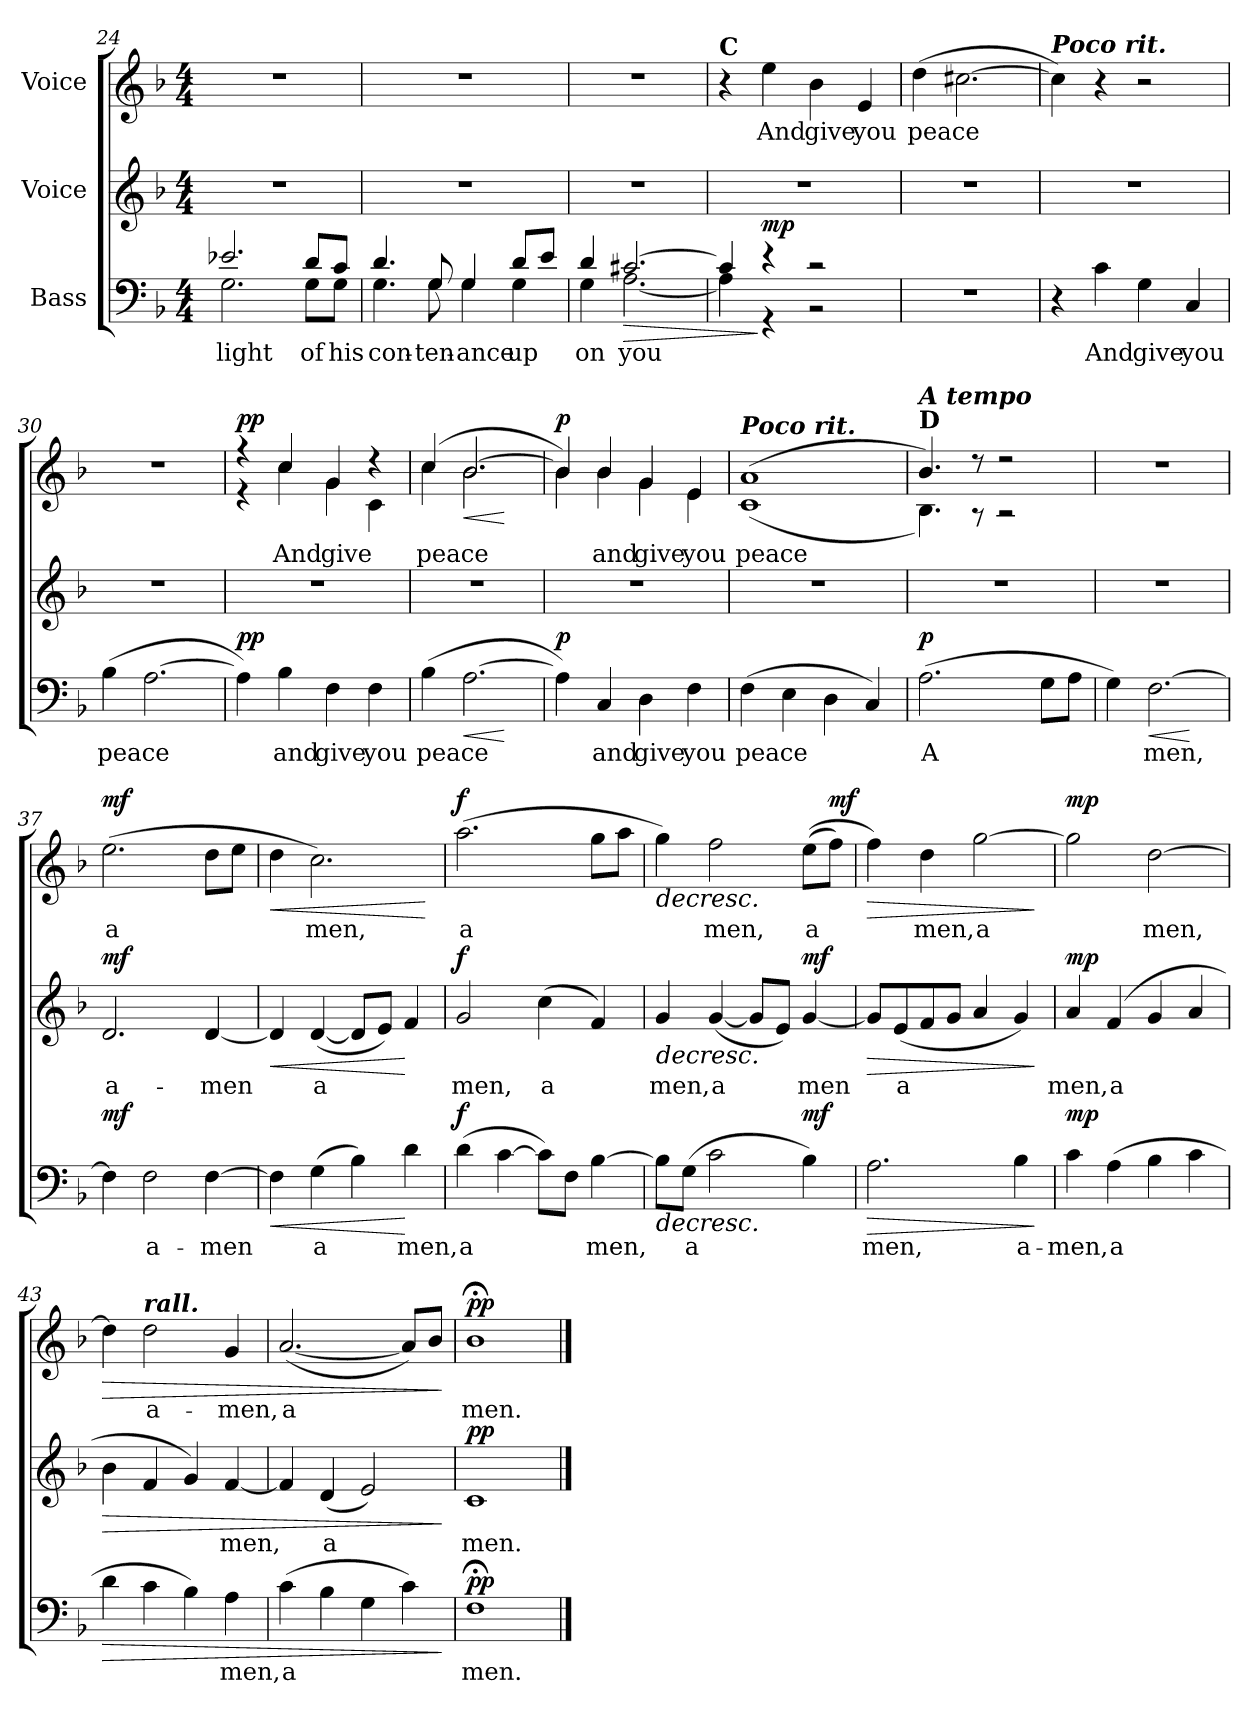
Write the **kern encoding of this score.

**kern	**text	**dynam	**kern	**text	**dynam	**kern	**text	**dynam
*part3	*part3	*part3	*part2	*part2	*part2	*part1	*part1	*part1
*staff3	*staff3	*staff3	*staff2	*staff2	*staff2	*staff1	*staff1	*staff1
*I"Bass	*	*	*I"Voice	*	*	*I"Voice	*	*
*clefF4	*	*	*clefG2	*	*	*clefG2	*	*
*k[b-]	*	*	*k[b-]	*	*	*k[b-]	*	*
*M4/4	*	*	*M4/4	*	*	*M4/4	*	*
=24	=24	=24	=24	=24	=24	=24	=24	=24
*^	*	*	*	*	*	*	*	*
2.e-X/	2.G\	light	.	1r	.	.	1r	.	.
8d/L	8G\L	of	.	.	.	.	.	.	.
8c/J	8G\J	his	.	.	.	.	.	.	.
=25	=25	=25	=25	=25	=25	=25	=25	=25	=25
4.d/	4.G\	con-	.	1r	.	.	1r	.	.
8G/	8G\	-ten-	.	.	.	.	.	.	.
4G/	4G\	-ance	.	.	.	.	.	.	.
8d/L	4G\	-up	.	.	.	.	.	.	.
8e/J	.	.	.	.	.	.	.	.	.
=26	=26	=26	=26	=26	=26	=26	=26	=26	=26
4d/	4G\	on	.	1r	.	.	1r	.	.
!	!	!	!LO:HP:b	!	!	!	!	!	!
[2.c#X/	[2.A\	you	>	.	.	.	.	.	.
!!LO:LB:g=z
=27	=27	=27	=27	=27	=27	=27	=27	=27	=27
!	!	!	!	!	!	!	!LO:TX:a:B:t=C	!	!
4c#/]	4A\]	.	.	1r	.	.	4r	.	.
!	!	!	!LO:DY:n=1:b	!	!	!	!	!	!
4r	4r	.	] mp	.	.	.	4ee\	And	.
2r	2r	.	.	.	.	.	4b-\	give	.
.	.	.	.	.	.	.	4e/	you	.
*v	*v	*	*	*	*	*	*	*	*
=28	=28	=28	=28	=28	=28	=28	=28	=28
1r	.	.	1r	.	.	(4dd\	peace	.
.	.	.	.	.	.	[2.cc#X\	.	.
=29	=29	=29	=29	=29	=29	=29	=29	=29
!	!	!	!	!	!	!LO:TX:a:Bi:t=Poco rit.	!	!
4r	.	.	1r	.	.	4cc#\])	.	.
4c\	And	.	.	.	.	4r	.	.
4G\	give	.	.	.	.	2r	.	.
4C/	you	.	.	.	.	.	.	.
=30	=30	=30	=30	=30	=30	=30	=30	=30
(4B-\	peace	.	1r	.	.	1r	.	.
[2.A\	.	.	.	.	.	.	.	.
=31	=31	=31	=31	=31	=31	=31	=31	=31
*	*	*	*	*	*	*^	*	*
!	!	!LO:DY:b	!	!	!	!	!	!	!LO:DY:b
4A\])	.	pp	1r	.	.	4r	4r	.	pp
4B-\	and	.	.	.	.	4cc/	4cc\	And	.
4F\	give	.	.	.	.	4g/	4g\	give	.
4F\	you	.	.	.	.	4r	4c\	.	.
=32	=32	=32	=32	=32	=32	=32	=32	=32	=32
(4B-\	peace	.	1r	.	.	(4cc/	4cc\	peace	.
!	!	!LO:HP:b	!	!	!	!	!	!	!LO:HP:b
[2.A\	.	<	.	.	.	[2.b-/	2.b-\	.	<
*	*	*	*	*	*	*v	*v	*	*
.	.	[	.	.	.	.	.	[
!!LO:LB:g=z
=33	=33	=33	=33	=33	=33	=33	=33	=33
*	*	*	*	*	*	*^	*	*
!	!	!LO:DY:b	!	!	!	!	!	!	!LO:DY:b
4A\])	.	p	1r	.	.	4b-/])	4b-\	.	p
4C/	and	.	.	.	.	4b-/	4b-\	and	.
4D\	give	.	.	.	.	4g/	4g\	give	.
4F\	you	.	.	.	.	4e/	4e\	you	.
=34	=34	=34	=34	=34	=34	=34	=34	=34	=34
!	!	!	!	!	!	!LO:TX:a:Bi:t=Poco rit.	!	!	!
(4F\	peace	.	1r	.	.	(1a	(1c	peace	.
4E\	.	.	.	.	.	.	.	.	.
4D\	.	.	.	.	.	.	.	.	.
4C/)	.	.	.	.	.	.	.	.	.
=35	=35	=35	=35	=35	=35	=35	=35	=35	=35
!	!	!	!	!	!	!LO:TX:a:B:t=D	!	!	!
!	!	!	!	!	!	!LO:TX:a:Bi:t=A tempo	!	!	!
!	!	!LO:DY:b	!	!	!	!	!	!	!
(2.A\	A	p	1r	.	.	4.b-/)	4.B-\)	.	.
.	.	.	.	.	.	8r	8r	.	.
.	.	.	.	.	.	2r	2r	.	.
8G\L	.	.	.	.	.	.	.	.	.
8A\J	.	.	.	.	.	.	.	.	.
*	*	*	*	*	*	*v	*v	*	*
=36	=36	=36	=36	=36	=36	=36	=36	=36
4G\)	.	.	1r	.	.	1r	.	.
!	!	!LO:HP:b	!	!	!	!	!	!
[2.F\	men,	<	.	.	.	.	.	.
.	.	[	.	.	.	.	.	.
!!LO:PB:g=z
=37	=37	=37	=37	=37	=37	=37	=37	=37
!	!	!LO:DY:b	!	!	!LO:DY:b	!	!	!LO:DY:b
4F\]	.	mf	2.d/	a-	mf	(2.ee\	a	mf
2F\	a-	.	.	.	.	.	.	.
[4F\	-men	.	[4d/	-men	.	8dd\L	.	.
.	.	.	.	.	.	8ee\J	.	.
=38	=38	=38	=38	=38	=38	=38	=38	=38
!	!	!LO:HP:b	!	!	!LO:HP:b	!	!	!LO:HP:b
4F\]	.	<	4d/]	.	<	4dd\	.	<
(4G\	a	.	([4d/	a	.	2.cc\)	men,	.
4B-\)	.	.	8d/L]	.	.	.	.	.
.	.	.	8e/J)	.	.	.	.	.
4d\	men,	[	4f/	.	[	.	.	.
.	.	.	.	.	.	.	.	[
=39	=39	=39	=39	=39	=39	=39	=39	=39
!	!	!LO:DY:b	!	!	!LO:DY:b	!	!	!LO:DY:b
(4d\	a	f	2g/	men,	f	(2.aa\	a	f
[4c\	.	.	.	.	.	.	.	.
8c\L])	.	.	(4cc\	a	.	.	.	.
8F\J	.	.	.	.	.	.	.	.
[4B-\	men,	.	4f/)	.	.	8gg\L	.	.
.	.	.	.	.	.	8aa\J	.	.
=40	=40	=40	=40	=40	=40	=40	=40	=40
!	!	!LO:HP:b	!	!	!LO:HP:b	!	!	!LO:HP:b
8B-\L]	.	>	4g/	men,	>	4gg\)	.	>
(8G\J	a	.	.	.	.	.	.	.
2c\	.	.	([4g/	a	.	2ff\	men,	.
.	.	.	8g/L]	.	.	.	.	.
.	.	.	8e/J)	.	.	.	.	.
!	!	!LO:DY:b	!	!	!LO:DY:b	!	!	!
4B-\)	.	mf	[4g/	men	mf	((8ee\L	a	.
!	!	!	!	!	!	!	!	!LO:DY:b
.	.	.	.	.	.	8ff\J)	.	mf
.	.	]	.	.	]	.	.	]
=41	=41	=41	=41	=41	=41	=41	=41	=41
!	!	!LO:HP:b	!	!	!LO:HP:b	!	!	!LO:HP:b
2.A\	men,	>	8g/L]	.	>	4ff\)	.	>
.	.	.	(8e/	a	.	.	.	.
.	.	.	8f/	.	.	4dd\	men,	.
.	.	.	8g/J	.	.	.	.	.
.	.	.	4a/	.	.	[2gg\	a	.
4B-\	a-	.	4g/)	.	.	.	.	.
.	.	]	.	.	]	.	.	]
=42	=42	=42	=42	=42	=42	=42	=42	=42
!	!	!LO:DY:b	!	!	!LO:DY:b	!	!	!LO:DY:b
4c\	-men,	mp	4a/	men,	mp	2gg\]	.	mp
(4A\	a	.	(4f/	a	.	.	.	.
4B-\	.	.	4g/	.	.	[2dd\	men,	.
4c\	.	.	4a/	.	.	.	.	.
!!LO:LB:g=z
=43	=43	=43	=43	=43	=43	=43	=43	=43
!	!	!LO:HP:b	!	!	!LO:HP:b	!	!	!LO:HP:b
4d\	.	>	4b-\	.	>	4dd\]	.	>
!	!	!	!	!	!	!LO:TX:a:Bi:t=rall.	!	!
4c\	.	.	4f/	.	.	2dd\	a-	.
4B-\)	.	.	4g/)	.	.	.	.	.
4A\	men,	.	[4f/	men,	.	4g/	-men,	.
=44	=44	=44	=44	=44	=44	=44	=44	=44
(4c\	a	.	4f/]	.	.	([2.a/	a	.
4B-\	.	.	(4d/	a	.	.	.	.
4G\	.	.	2e/)	.	.	.	.	.
4c\)	.	.	.	.	.	8a/L])	.	.
.	.	.	.	.	.	8b-/J	.	.
.	.	]	.	.	]	.	.	]
=45	=45	=45	=45	=45	=45	=45	=45	=45
!	!	!LO:DY:b	!	!	!LO:DY:b	!	!	!LO:DY:b
1F;<	men.	pp	1c	men.	pp	1b-;<	men.	pp
==	==	==	==	==	==	==	==	==
*-	*-	*-	*-	*-	*-	*-	*-	*-
